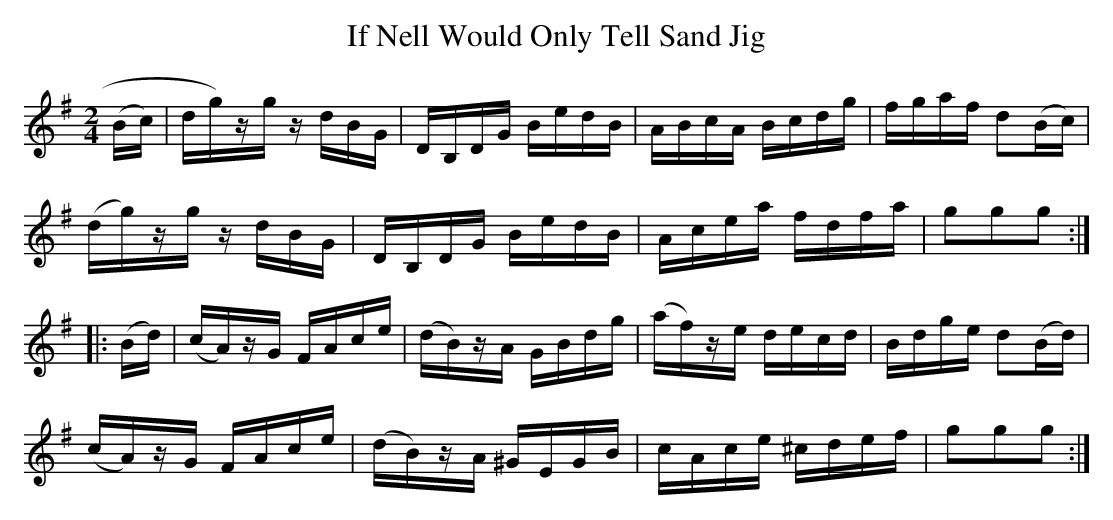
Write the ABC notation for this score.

X:1
T:If Nell Would Only Tell Sand Jig
M:2/4
L:1/8
K:G
(B/c/)|d/g/)z/g/ z/d/B/G/|D/B,/D/G/ B/e/d/B/|A/B/c/A/ B/c/d/g/|f/g/a/f/ d(B/c/)|
(d/g/)z/g/ z/d/B/G/|D/B,/D/G/ B/e/d/B/|A/c/e/a/ f/d/f/a/|ggg:|
|:(B/d/)|(c/A/)z/G/ F/A/c/e/|(d/B/)z/A/ G/B/d/g/|(a/f/)z/e/ d/e/c/d/|B/d/g/e/ d(B/d/)|
(c/A/)z/G/ F/A/c/e/|(d/B/)z/A/ ^G/E/G/B/|c/A/c/e/ ^c/d/e/f/|ggg:|
